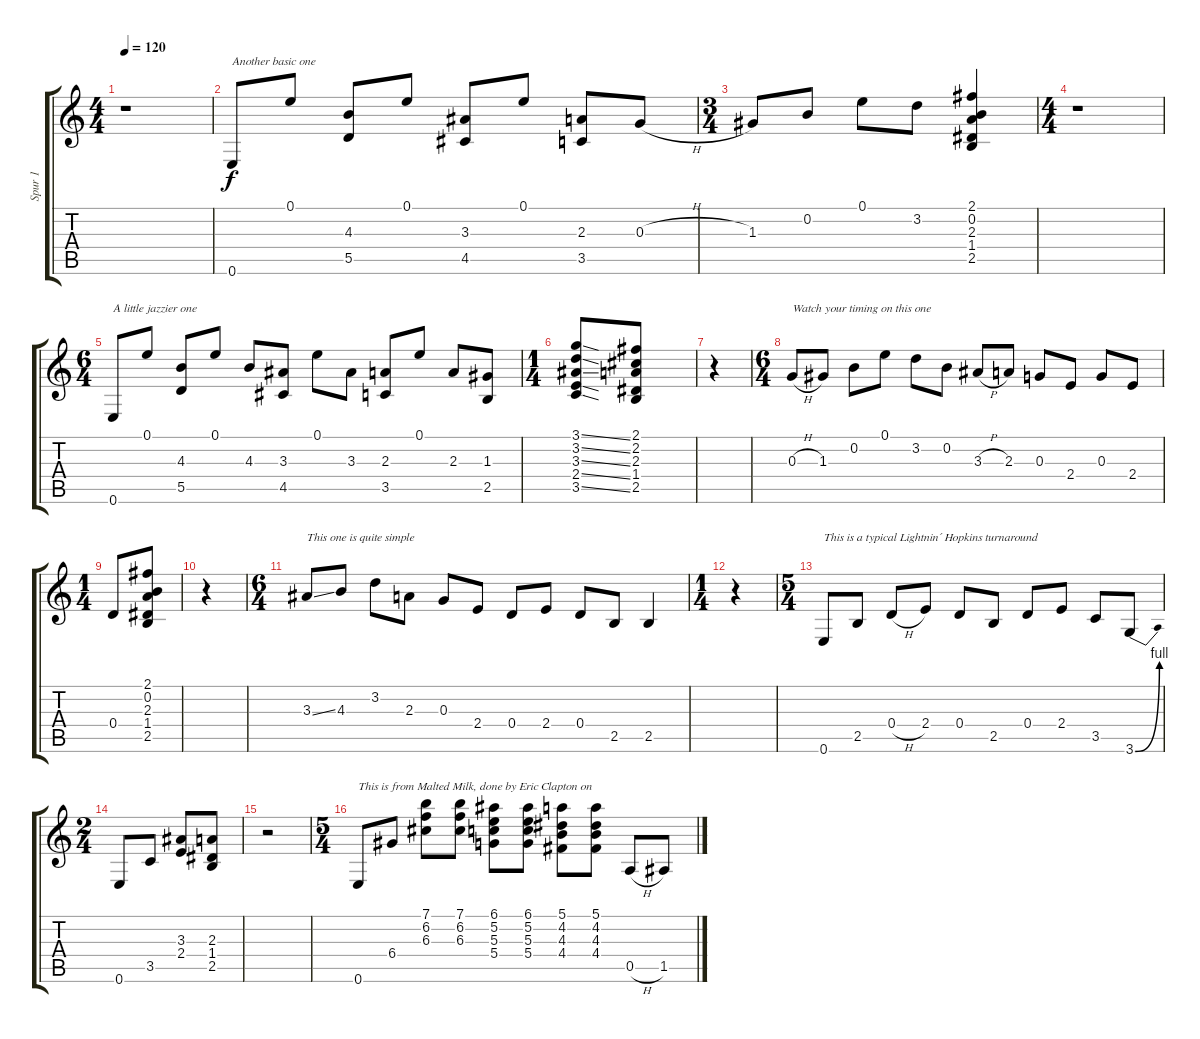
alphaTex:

\track ("Spur 1" "Spur 1") {instrument acousticguitarnylon}
\staff {score tabs}
\tuning (E4 B3 G3 D3 A2 E2) {hide}
\ts (4 4)
\tempo 120
\clef g2
\ks c
r.1{dy f} |
0.6.8{txt "Another basic one"} 0.1.8 (4.3 5.5).8 0.1.8 (3.3 4.5).8 0.1.8 (2.3 3.5).8 0.3{h}.8 |
\ts (3 4)
1.3.8 0.2.8 0.1.8 3.2.8 (2.1 0.2 2.3 1.4 2.5).4 |
\ts (4 4)
r.1 |
\ts (6 4)
0.6.8{txt "A little jazzier one"} 0.1.8 (4.3 5.5).8 0.1.8 4.3.8 (3.3 4.5).8 0.1.8 3.3.8 (2.3 3.5).8 0.1.8 2.3.8 (1.3 2.5).8 |
\ts (1 4)
(3.1{ss} 3.2{ss} 3.3{ss} 2.4{ss} 3.5{ss}).8 (2.1 2.2 2.3 1.4 2.5).8 |
r.4 |
\ts (6 4)
0.3{h}.8{txt "Watch your timing on this one"} 1.3.8 0.2.8 0.1.8 3.2.8 0.2.8 3.3{h}.8 2.3.8 0.3.8 2.4.8 0.3.8 2.4.8 |
\ts (1 4)
0.4.8 (2.1 0.2 2.3 1.4 2.5).8 |
r.4 |
\ts (6 4)
3.3{ss}.8{txt "This one is quite simple"} 4.3.8 3.2.8 2.3.8 0.3.8 2.4.8 0.4.8 2.4.8 0.4.8 2.5.8 2.5.4 |
\ts (1 4)
r.4 |
\ts (5 4)
0.6.8{txt "This is a typical Lightnin´ Hopkins turnaround"} 2.5.8 0.4{h}.8 2.4.8 0.4.8 2.5.8 0.4.8 2.4.8 3.5.8 3.6{be (bend 0 0 60 4)}.8 |
\ts (2 4)
0.6.8 3.5.8 (3.3 2.4).8 (2.3 1.4 2.5).8 |
r.2 |
\ts (5 4)
0.6.8{txt "This is from Malted Milk, done by Eric Clapton on "} 6.4.8 (7.1 6.2 6.3).8 (7.1 6.2 6.3).8 (6.1 5.2 5.3 5.4).8 (6.1 5.2 5.3 5.4).8 (5.1 4.2 4.3 4.4).8 (5.1 4.2 4.3 4.4).8 0.5{h}.8 1.5.8
